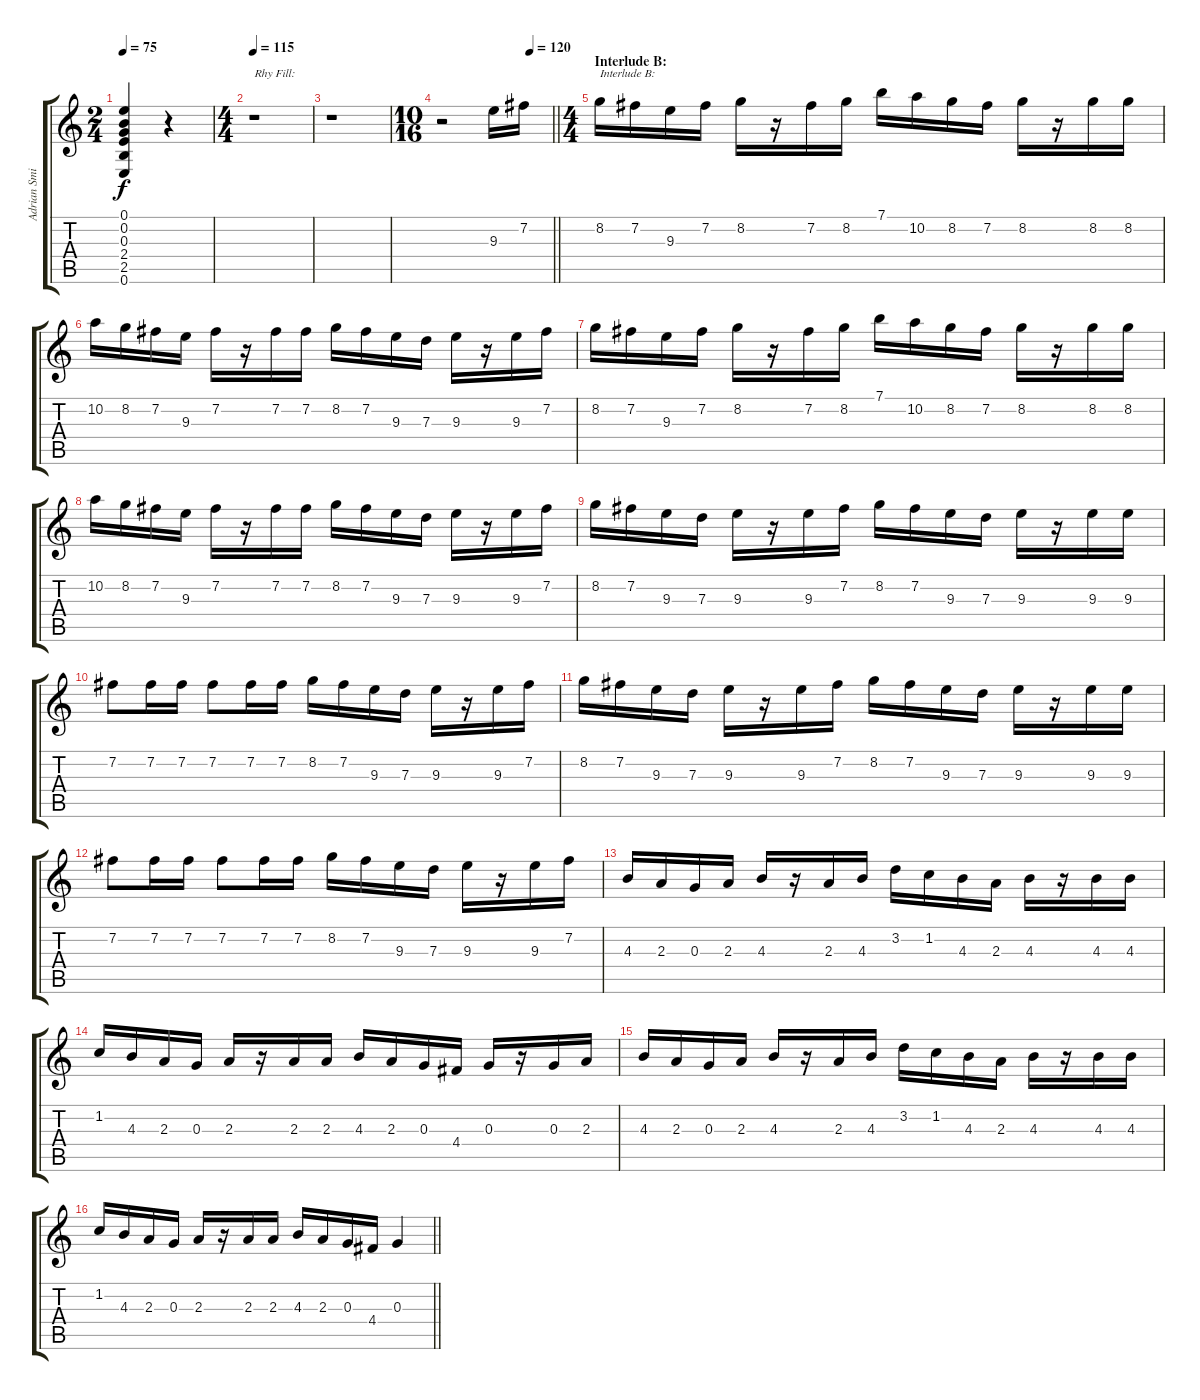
\track ("Adrian Smith" "Adrian Smi") {instrument overdrivenguitar}
\staff {score tabs}
\tuning (E4 B3 G3 D3 A2 E2) {hide}
\ts (2 4)
\tempo 75
\clef g2
\ks c
(0.1{t} 0.2{t} 0.3{t} 2.4{t} 2.5{t} 0.6{t}).4{dy f} r.4 |
\ts (4 4)
\tempo 115
r.1{txt "Rhy Fill:"} |
r.1 |
\ts (10 16)
\tempo (120 0.8)
\barLineRight lightlight
r.2 9.3.16{instrument distortionguitar} 7.2.16 |
\ts (4 4)
\section ("" "Interlude B:")
8.2.16{txt "Interlude B:"} 7.2.16 9.3.16 7.2.16 8.2.16 r.16 7.2.16 8.2.16 7.1.16 10.2.16 8.2.16 7.2.16 8.2.16 r.16 8.2.16 8.2.16 |
10.2.16 8.2.16 7.2.16 9.3.16 7.2.16 r.16 7.2.16 7.2.16 8.2.16 7.2.16 9.3.16 7.3.16 9.3.16 r.16 9.3.16 7.2.16 |
8.2.16 7.2.16 9.3.16 7.2.16 8.2.16 r.16 7.2.16 8.2.16 7.1.16 10.2.16 8.2.16 7.2.16 8.2.16 r.16 8.2.16 8.2.16 |
10.2.16 8.2.16 7.2.16 9.3.16 7.2.16 r.16 7.2.16 7.2.16 8.2.16 7.2.16 9.3.16 7.3.16 9.3.16 r.16 9.3.16 7.2.16 |
8.2.16 7.2.16 9.3.16 7.3.16 9.3.16 r.16 9.3.16 7.2.16 8.2.16 7.2.16 9.3.16 7.3.16 9.3.16 r.16 9.3.16 9.3.16 |
7.2.8 7.2.16 7.2.16 7.2.8 7.2.16 7.2.16 8.2.16 7.2.16 9.3.16 7.3.16 9.3.16 r.16 9.3.16 7.2.16 |
8.2.16 7.2.16 9.3.16 7.3.16 9.3.16 r.16 9.3.16 7.2.16 8.2.16 7.2.16 9.3.16 7.3.16 9.3.16 r.16 9.3.16 9.3.16 |
7.2.8 7.2.16 7.2.16 7.2.8 7.2.16 7.2.16 8.2.16 7.2.16 9.3.16 7.3.16 9.3.16 r.16 9.3.16 7.2.16 |
4.3.16 2.3.16 0.3.16 2.3.16 4.3.16 r.16 2.3.16 4.3.16 3.2.16 1.2.16 4.3.16 2.3.16 4.3.16 r.16 4.3.16 4.3.16 |
1.2.16 4.3.16 2.3.16 0.3.16 2.3.16 r.16 2.3.16 2.3.16 4.3.16 2.3.16 0.3.16 4.4.16 0.3.16 r.16 0.3.16 2.3.16 |
4.3.16 2.3.16 0.3.16 2.3.16 4.3.16 r.16 2.3.16 4.3.16 3.2.16 1.2.16 4.3.16 2.3.16 4.3.16 r.16 4.3.16 4.3.16 |
\barLineRight lightlight
1.2.16 4.3.16 2.3.16 0.3.16 2.3.16 r.16 2.3.16 2.3.16 4.3.16 2.3.16 0.3.16 4.4.16 0.3.4
